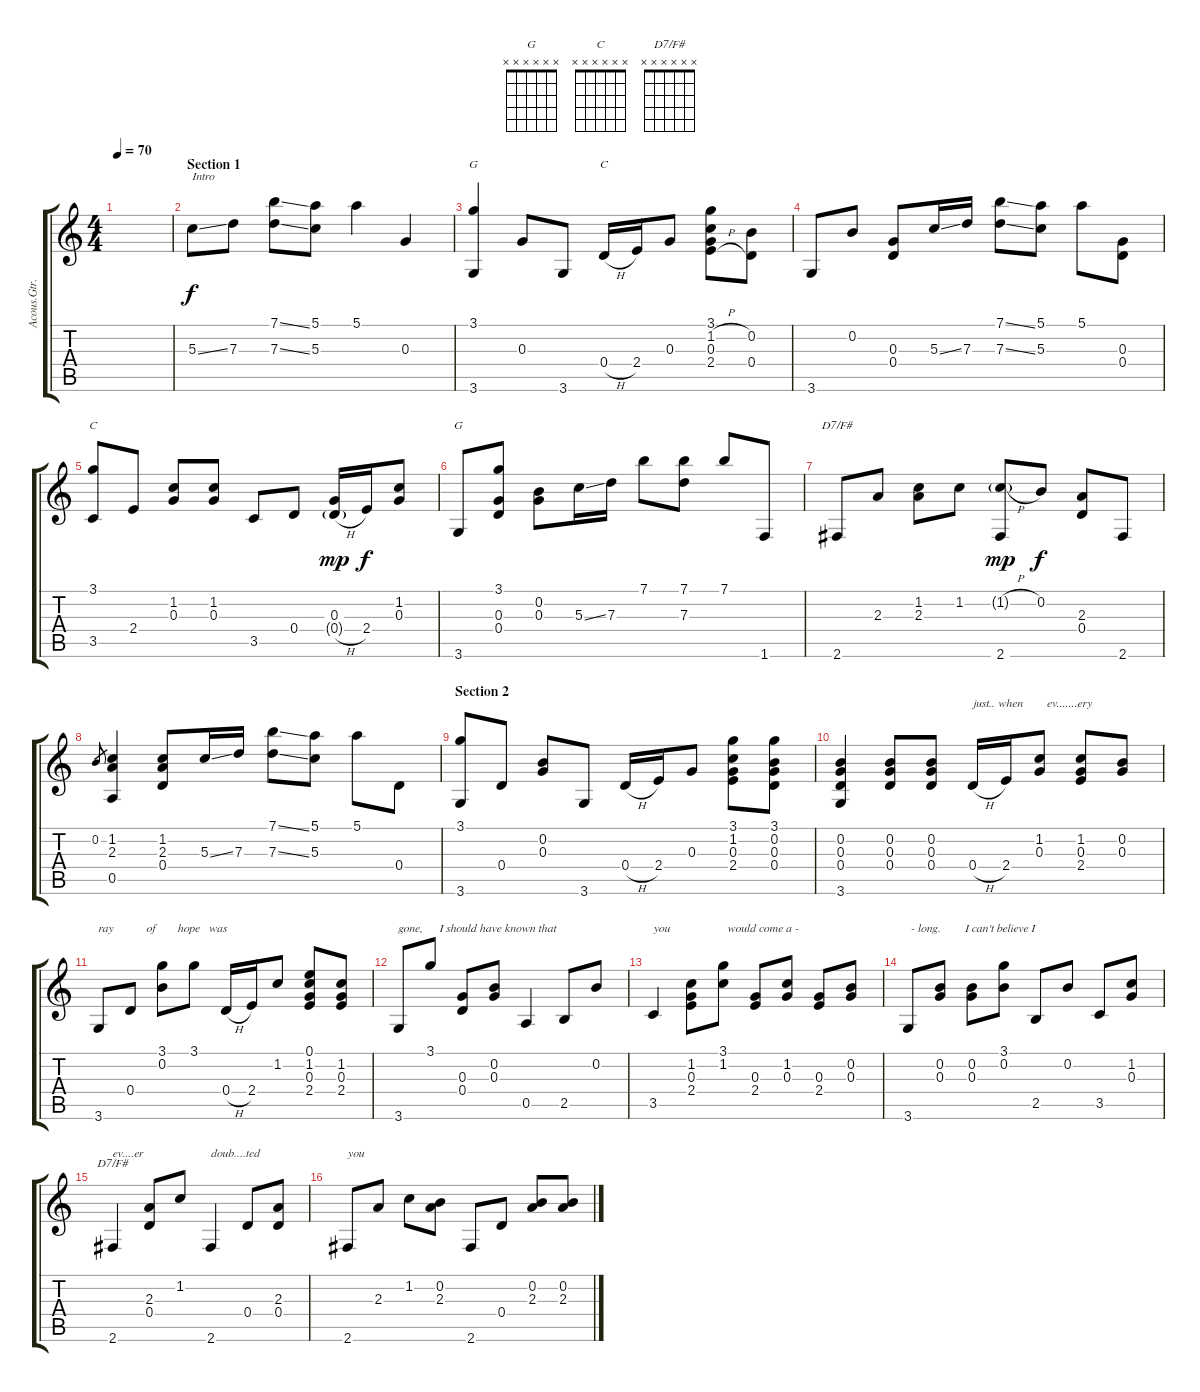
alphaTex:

\track ("Acous.Gtr." "Acous.Gtr.") {instrument acousticguitarsteel}
\staff {score tabs}
\tuning (E4 B3 G3 D3 A2 E2) {hide}
\chord ("G" 3 0 0 0 2 3)
\chord ("C" 0 1 0 2 3 x)
\chord ("C" x x x x x x)
\chord ("G" x x x x x x)
\chord ("D7/F#" x 1 2 0 0 2)
\chord ("D7/F#" x x x x x x)
\ts (4 4)
\tempo 70
\clef g2
\ks c
|
\section ("" "Section 1")
5.3{ss}.8{txt "Intro"} 7.3.8 (7.1{ss} 7.3{ss}).8 (5.1 5.3).8 5.1.4 0.3.4 |
(3.1 3.6).4{ch "G"} 0.3.8 3.6.8 0.4{h}.16{ch "C"} 2.4.16 0.3.8 (3.1 1.2{h} 0.3 2.4{h}).8 (0.2 0.4).8 |
3.6.8 0.2.8 (0.3 0.4).8 5.3{ss}.16 7.3.16 (7.1{ss} 7.3{ss}).8 (5.1 5.3).8 5.1.8 (0.3 0.4).8 |
(3.1 3.5).8{ch "C"} 2.4.8 (1.2 0.3).8 (1.2 0.3).8 3.5.8 0.4.8 (0.3 0.4{h g}).16{dy mp} 2.4.16{dy f} (1.2 0.3).8 |
3.6.8{ch "G"} (3.1 0.3 0.4).8 (0.2 0.3).8 5.3{ss}.16 7.3.16 7.1.8 (7.1 7.3).8 7.1.8 1.6.8 |
2.6.8{ch "D7/F#"} 2.3.8 (1.2 2.3).8 1.2.8 (1.2{h g} 2.6).8{dy mp} 0.2.8{dy f} (2.3 0.4).8 2.6.8 |
0.2.8{gr} (1.2 2.3 0.5).4 (1.2 2.3 0.4).8 5.3{ss}.16 7.3.16 (7.1{ss} 7.3{ss}).8 (5.1 5.3).8 5.1.8 0.4.8 |
\section ("" "Section 2")
(3.1 3.6).8 0.4.8 (0.2 0.3).8 3.6.8 0.4{h}.16 2.4.16 0.3.8 (3.1 1.2 0.3 2.4).8 (3.1 0.2 0.3 0.4).8 |
(0.2 0.3 0.4 3.6).4 (0.2 0.3 0.4).8 (0.2 0.3 0.4).8 0.4{h}.16{txt "just.. when        ev.......ery"} 2.4.16 (1.2 0.3).8 (1.2 0.3 2.4).8 (0.2 0.3).8 |
3.6.8{txt "ray           of       hope   was  "} 0.4.8 (3.1 0.2).8 3.1.8 0.4{h}.16 2.4.16 1.2.8 (0.1 1.2 0.3 2.4).8 (1.2 0.3 2.4).8 |
3.6.8{txt "gone,"} 3.1.8{txt "   I should have known that"} (0.3 0.4).8 (0.2 0.3).8 0.5.4 2.5.8 0.2.8 |
3.5.4{txt "you                   would come a - "} (1.2 0.3 2.4).8 (3.1 1.2).8 (0.3 2.4).8 (1.2 0.3).8 (0.3 2.4).8 (0.2 0.3).8 |
3.6.8{txt " - long.        I can't believe I"} (0.2 0.3).8 (0.2 0.3).8 (3.1 0.2).8 2.5.8 0.2.8 3.5.8 (1.2 0.3).8 |
2.6.4{ch "D7/F#" txt "ev....er "} (2.3 0.4).8 1.2.8 2.6.4{txt "doub....ted"} 0.4.8 (2.3 0.4).8 |
2.6.8{txt "you"} 2.3.8 1.2.8 (0.2 2.3).8 2.6.8 0.4.8 (0.2 2.3).8 (0.2 2.3).8
